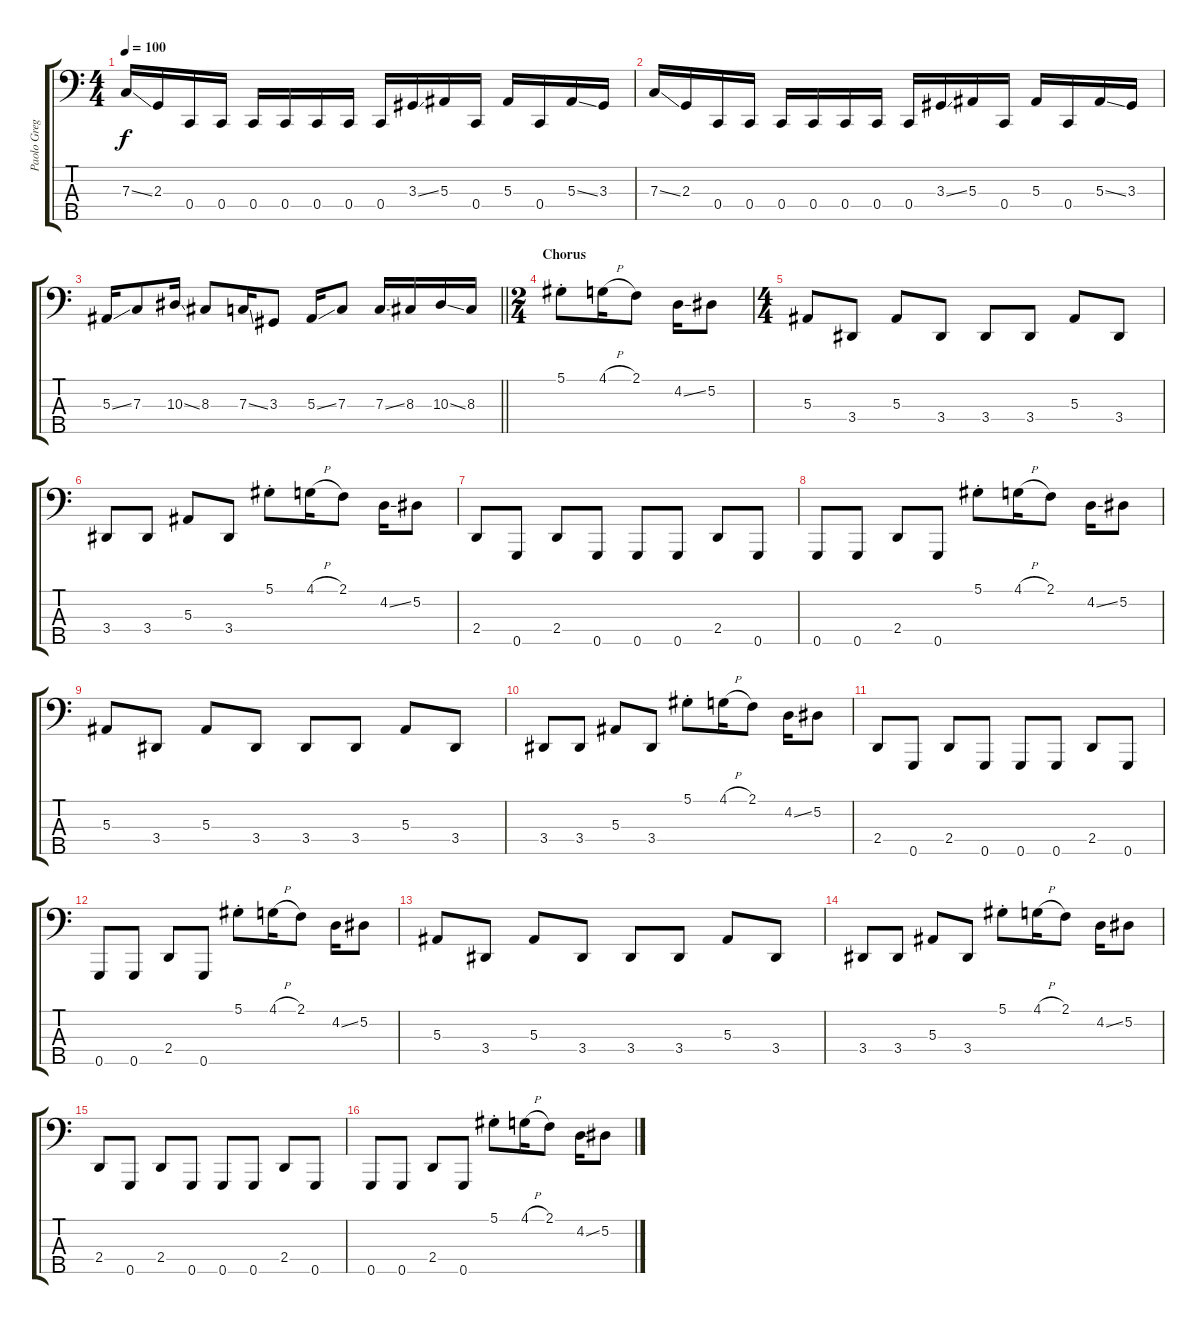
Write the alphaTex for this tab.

\track ("Paolo Gregoletto" "Paolo Greg") {instrument electricbassfinger}
\staff {score tabs}
\tuning (Eb2 Bb1 F1 C1 G0) {hide}
\ts (4 4)
\tempo 100
\clef f4
\ks c
7.3{ss}.16{dy f} 2.3.16 0.4.16 0.4.16 0.4.16 0.4.16 0.4.16 0.4.16 0.4.16 3.3{ss}.16 5.3.16 0.4.16 5.3.16 0.4.16 5.3{ss}.16 3.3.16 |
7.3{ss}.16 2.3.16 0.4.16 0.4.16 0.4.16 0.4.16 0.4.16 0.4.16 0.4.16 3.3{ss}.16 5.3.16 0.4.16 5.3.16 0.4.16 5.3{ss}.16 3.3.16 |
\barLineRight lightlight
5.3{ss}.16 7.3.8 10.3{ss}.16 8.3.8 7.3{ss}.16 3.3.8 5.3{ss}.16 7.3.8 7.3{ss}.16 8.3.16 10.3{ss}.16 8.3.16 |
\ts (2 4)
\section ("" "Chorus")
5.1{st}.8 4.1{h}.16 2.1.8 4.2{ss}.16 5.2.8 |
\ts (4 4)
5.3.8 3.4.8 5.3.8 3.4.8 3.4.8 3.4.8 5.3.8 3.4.8 |
3.4.8 3.4.8 5.3.8 3.4.8 5.1{st}.8 4.1{h}.16 2.1.8 4.2{ss}.16 5.2.8 |
2.4.8 0.5.8 2.4.8 0.5.8 0.5.8 0.5.8 2.4.8 0.5.8 |
0.5.8 0.5.8 2.4.8 0.5.8 5.1{st}.8 4.1{h}.16 2.1.8 4.2{ss}.16 5.2.8 |
5.3.8 3.4.8 5.3.8 3.4.8 3.4.8 3.4.8 5.3.8 3.4.8 |
3.4.8 3.4.8 5.3.8 3.4.8 5.1{st}.8 4.1{h}.16 2.1.8 4.2{ss}.16 5.2.8 |
2.4.8 0.5.8 2.4.8 0.5.8 0.5.8 0.5.8 2.4.8 0.5.8 |
0.5.8 0.5.8 2.4.8 0.5.8 5.1{st}.8 4.1{h}.16 2.1.8 4.2{ss}.16 5.2.8 |
5.3.8 3.4.8 5.3.8 3.4.8 3.4.8 3.4.8 5.3.8 3.4.8 |
3.4.8 3.4.8 5.3.8 3.4.8 5.1{st}.8 4.1{h}.16 2.1.8 4.2{ss}.16 5.2.8 |
2.4.8 0.5.8 2.4.8 0.5.8 0.5.8 0.5.8 2.4.8 0.5.8 |
0.5.8 0.5.8 2.4.8 0.5.8 5.1{st}.8 4.1{h}.16 2.1.8 4.2{ss}.16 5.2.8
